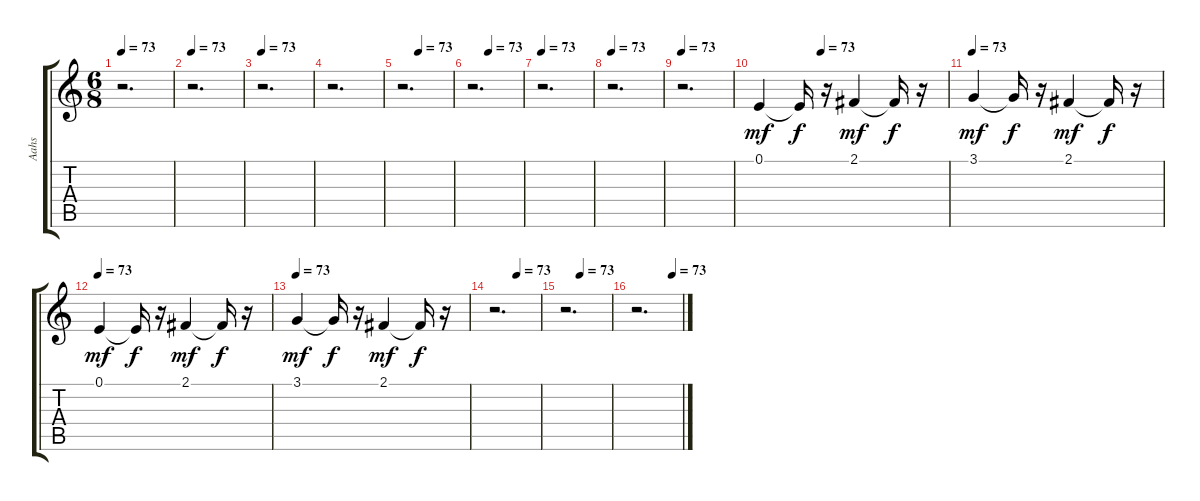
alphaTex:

\track ("Aahs" "Aahs") {instrument choiraahs}
\staff {score tabs}
\tuning (E4 B3 G3 D3 A2 E2) {hide}
\ts (6 8)
\tempo 73
\clef g2
\ks c
r.2{d dy mf} |
\tempo 73
r.2{d} |
\tempo 73
r.2{d} |
r.2{d} |
\tempo (73 0.3333333333333333)
r.2{d} |
\tempo (73 0.3333333333333333)
r.2{d} |
\tempo 73
r.2{d} |
\tempo 73
r.2{d} |
\tempo 73
r.2{d} |
\tempo (73 0.3333333333333333)
0.1.4 0.1{t}.16{dy f} r.16 2.1.4{dy mf} 2.1{t}.16{dy f} r.16 |
\tempo 73
3.1.4{dy mf} 3.1{t}.16{dy f} r.16 2.1.4{dy mf} 2.1{t}.16{dy f} r.16 |
\tempo 73
0.1.4{dy mf} 0.1{t}.16{dy f} r.16 2.1.4{dy mf} 2.1{t}.16{dy f} r.16 |
\tempo 73
3.1.4{dy mf} 3.1{t}.16{dy f} r.16 2.1.4{dy mf} 2.1{t}.16{dy f} r.16 |
\tempo (73 0.5)
r.2{d} |
\tempo (73 0.3333333333333333)
r.2{d} |
\tempo (73 0.7916666666666666)
r.2{d}
